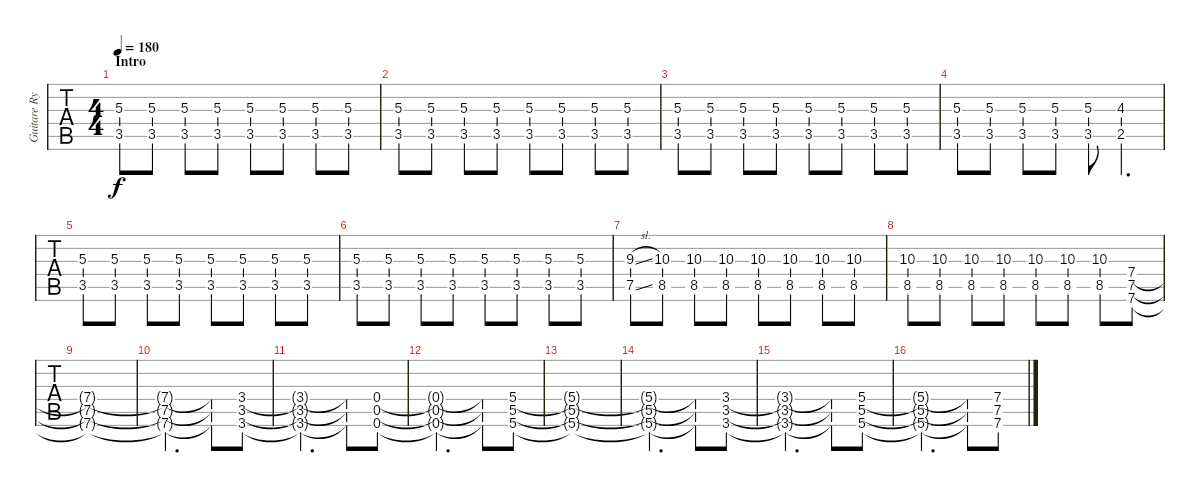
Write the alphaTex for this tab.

\track ("Guitare Rythm 2" "Guitare Ry") {instrument distortionguitar}
\staff {tabs}
\tuning (D4 A3 F3 C3 G2 C2) {hide}
\ts (4 4)
\section ("" "Intro")
\tempo 180
\clef g2
\ks c
(5.3 3.5).8{dy f instrument distortionguitar} (5.3 3.5).8 (5.3 3.5).8 (5.3 3.5).8 (5.3 3.5).8 (5.3 3.5).8 (5.3 3.5).8 (5.3 3.5).8 |
(5.3 3.5).8 (5.3 3.5).8 (5.3 3.5).8 (5.3 3.5).8 (5.3 3.5).8 (5.3 3.5).8 (5.3 3.5).8 (5.3 3.5).8 |
(5.3 3.5).8 (5.3 3.5).8 (5.3 3.5).8 (5.3 3.5).8 (5.3 3.5).8 (5.3 3.5).8 (5.3 3.5).8 (5.3 3.5).8 |
(5.3 3.5).8 (5.3 3.5).8 (5.3 3.5).8 (5.3 3.5).8 (5.3 3.5).8 (4.3 2.5).4{d} |
(5.3 3.5).8 (5.3 3.5).8 (5.3 3.5).8 (5.3 3.5).8 (5.3 3.5).8 (5.3 3.5).8 (5.3 3.5).8 (5.3 3.5).8 |
(5.3 3.5).8 (5.3 3.5).8 (5.3 3.5).8 (5.3 3.5).8 (5.3 3.5).8 (5.3 3.5).8 (5.3 3.5).8 (5.3 3.5).8 |
(9.3{sl} 7.5{sl}).8 (10.3 8.5).8 (10.3 8.5).8 (10.3 8.5).8 (10.3 8.5).8 (10.3 8.5).8 (10.3 8.5).8 (10.3 8.5).8 |
(10.3 8.5).8 (10.3 8.5).8 (10.3 8.5).8 (10.3 8.5).8 (10.3 8.5).8 (10.3 8.5).8 (10.3 8.5).8 (7.4 7.5 7.6).8 |
(7.4{t} 7.5{t} 7.6{t}).1 |
(7.4{t} 7.5{t} 7.6{t}).2{d} (7.4{t} 7.5{t} 7.6{t}).8 (3.4 3.5 3.6).8 |
(3.4{t} 3.5{t} 3.6{t}).2{d} (3.4{t} 3.5{t} 3.6{t}).8 (0.4 0.5 0.6).8 |
(0.4{t} 0.5{t} 0.6{t}).2{d} (0.4{t} 0.5{t} 0.6{t}).8 (5.4 5.5 5.6).8 |
(5.4{t} 5.5{t} 5.6{t}).1 |
(5.4{t} 5.5{t} 5.6{t}).2{d} (5.4{t} 5.5{t} 5.6{t}).8 (3.4 3.5 3.6).8 |
(3.4{t} 3.5{t} 3.6{t}).2{d} (3.4{t} 3.5{t} 3.6{t}).8 (5.4 5.5 5.6).8 |
(5.4{t} 5.5{t} 5.6{t}).2{d} (5.4{t} 5.5{t} 5.6{t}).8 (7.4 7.5 7.6).8
